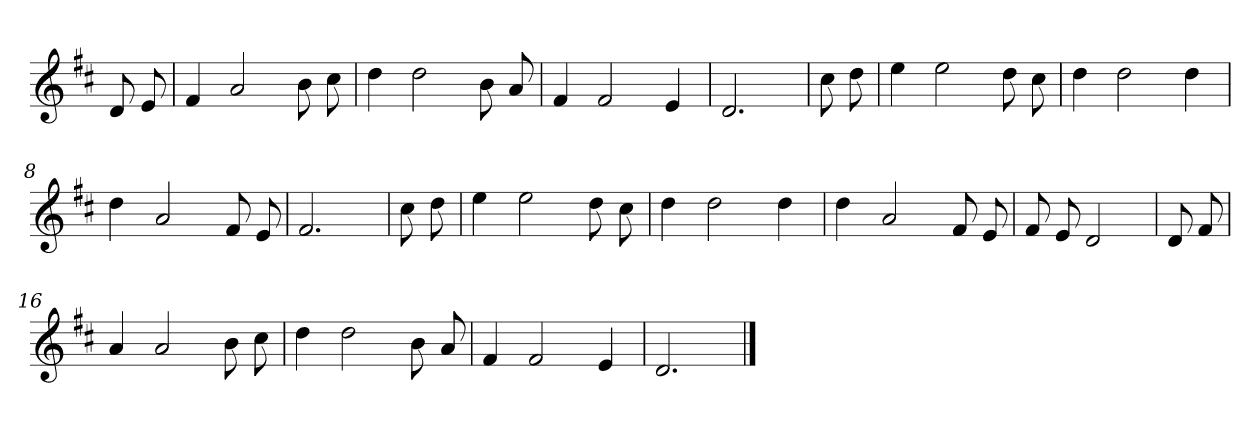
**kern
*part1
*staff1
*clefG2
*k[f#c#]
*D:
=
8d
8e
=1
4f#
2a
8b
8cc#
=2
4dd
2dd
8b
8a
=3
4f#
2f#
4e
=4
2.d
=5
8cc#
8dd
=6
4ee
2ee
8dd
8cc#
=7
4dd
2dd
4dd
=8
4dd
2a
8f#
8e
=9
2.f#
=10
8cc#
8dd
=11
4ee
2ee
8dd
8cc#
=12
4dd
2dd
4dd
=13
4dd
2a
8f#
8e
=14
8f#
8e
2d
=15
8d
8f#
=16
4a
2a
8b
8cc#
=17
4dd
2dd
8b
8a
=18
4f#
2f#
4e
=19
2.d
==
*-
